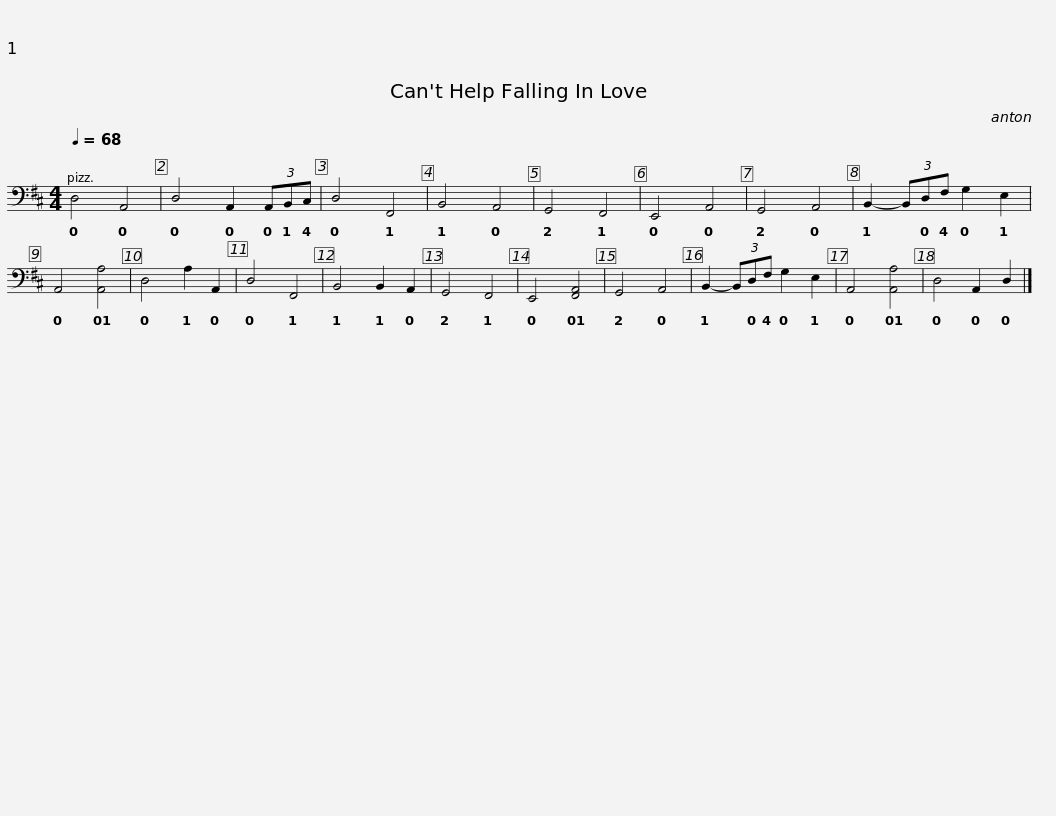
X:1
L:1/8
Q:1/4=68
M:4/4
I:linebreak $
K:D
V:1 bass transpose=-12
V:1
 D,4 A,,4 | D,4 A,,2 (3A,,B,,C, | D,4 F,,4 | B,,4 A,,4 | G,,4 F,,4 | %5
 E,,4 A,,4 | G,,4 A,,4 | B,,2- (3B,,D,F, G,2 E,2 | A,,4 [A,,A,]4 | D,4 A,2 A,,2 | %10
 D,4 F,,4 | B,,4 B,,2 A,,2 | G,,4 F,,4 |$ E,,4 [F,,A,,]4 | G,,4 A,,4 | %15
 B,,2- (3B,,D,F, G,2 E,2 | A,,4 [A,,A,]4 | D,4 A,,2 D,2 |] %18
